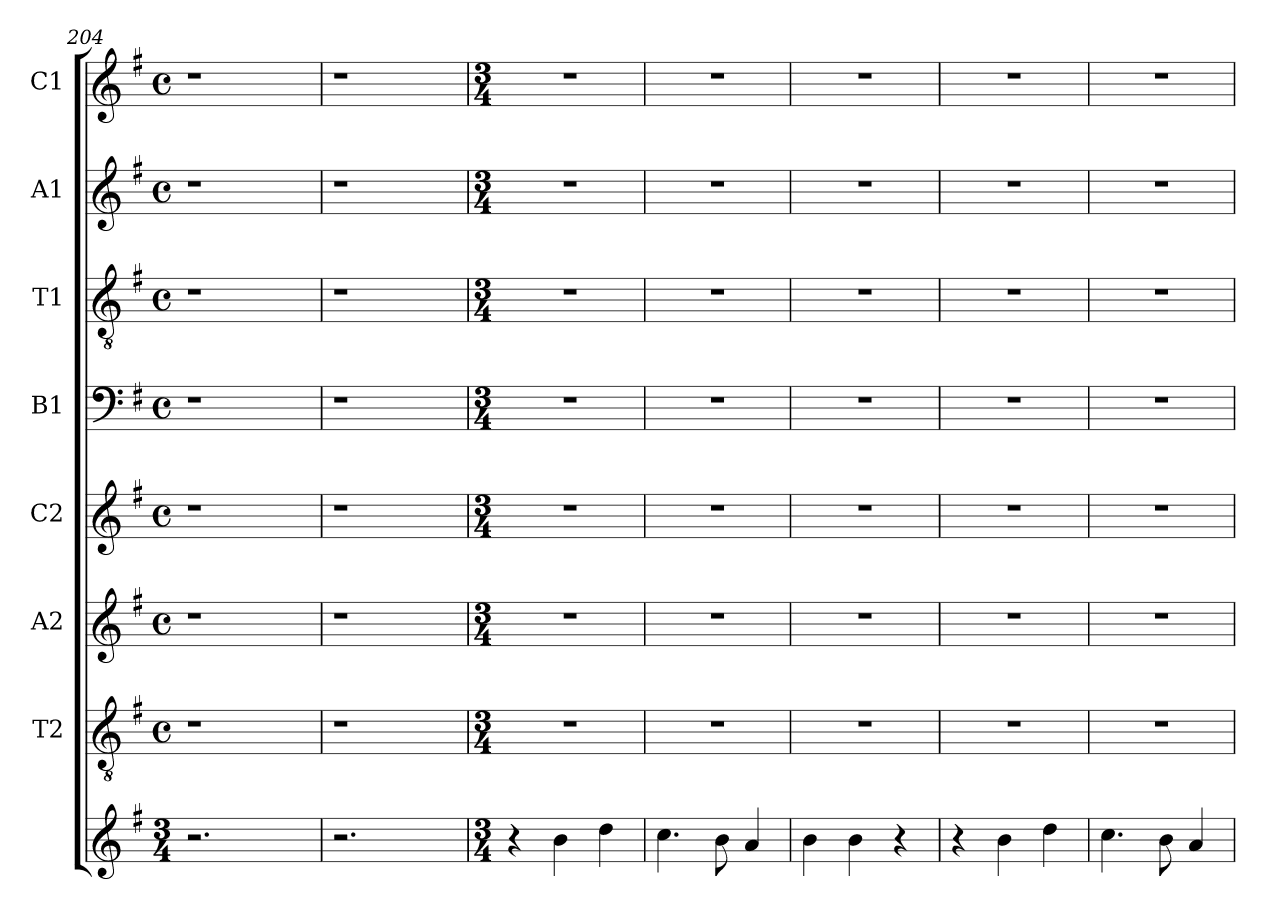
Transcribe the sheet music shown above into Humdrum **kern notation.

**kern	**kern	**kern	**kern	**kern	**kern	**kern	**kern
*part8	*part7	*part6	*part5	*part4	*part3	*part2	*part1
*staff8	*staff7	*staff6	*staff5	*staff4	*staff3	*staff2	*staff1
*	*I"T2	*I"A2	*I"C2	*I"B1	*I"T1	*I"A1	*I"C1
*	*I'T2	*I'A2	*I'C2	*I'B1	*I'T1	*I'A1	*I'C1
*clefG2	*clefGv2	*clefG2	*clefG2	*clefF4	*clefGv2	*clefG2	*clefG2
*k[f#]	*k[f#]	*k[f#]	*k[f#]	*k[f#]	*k[f#]	*k[f#]	*k[f#]
*G:	*G:	*G:	*G:	*G:	*G:	*G:	*G:
*M3/4	*M4/4	*M4/4	*M4/4	*M4/4	*M4/4	*M4/4	*M4/4
*	*met(c)	*met(c)	*met(c)	*met(c)	*met(c)	*met(c)	*met(c)
=204	=204	=204	=204	=204	=204	=204	=204
2.r	1r	1r	1r	1r	1r	1r	1r
4ryy	.	.	.	.	.	.	.
=205	=205	=205	=205	=205	=205	=205	=205
2.r	1r	1r	1r	1r	1r	1r	1r
4ryy	.	.	.	.	.	.	.
=206	=206	=206	=206	=206	=206	=206	=206
*M3/4	*M3/4	*M3/4	*M3/4	*M3/4	*M3/4	*M3/4	*M3/4
4r	2.r	2.r	2.r	2.r	2.r	2.r	2.r
4b\	.	.	.	.	.	.	.
4dd\	.	.	.	.	.	.	.
=207	=207	=207	=207	=207	=207	=207	=207
4.cc\	2.r	2.r	2.r	2.r	2.r	2.r	2.r
8b\	.	.	.	.	.	.	.
4a/	.	.	.	.	.	.	.
=208	=208	=208	=208	=208	=208	=208	=208
4b\	2.r	2.r	2.r	2.r	2.r	2.r	2.r
4b\	.	.	.	.	.	.	.
4r	.	.	.	.	.	.	.
=209	=209	=209	=209	=209	=209	=209	=209
4r	2.r	2.r	2.r	2.r	2.r	2.r	2.r
4b\	.	.	.	.	.	.	.
4dd\	.	.	.	.	.	.	.
=210	=210	=210	=210	=210	=210	=210	=210
4.cc\	2.r	2.r	2.r	2.r	2.r	2.r	2.r
8b\	.	.	.	.	.	.	.
4a/	.	.	.	.	.	.	.
=	=	=	=	=	=	=	=
*-	*-	*-	*-	*-	*-	*-	*-
